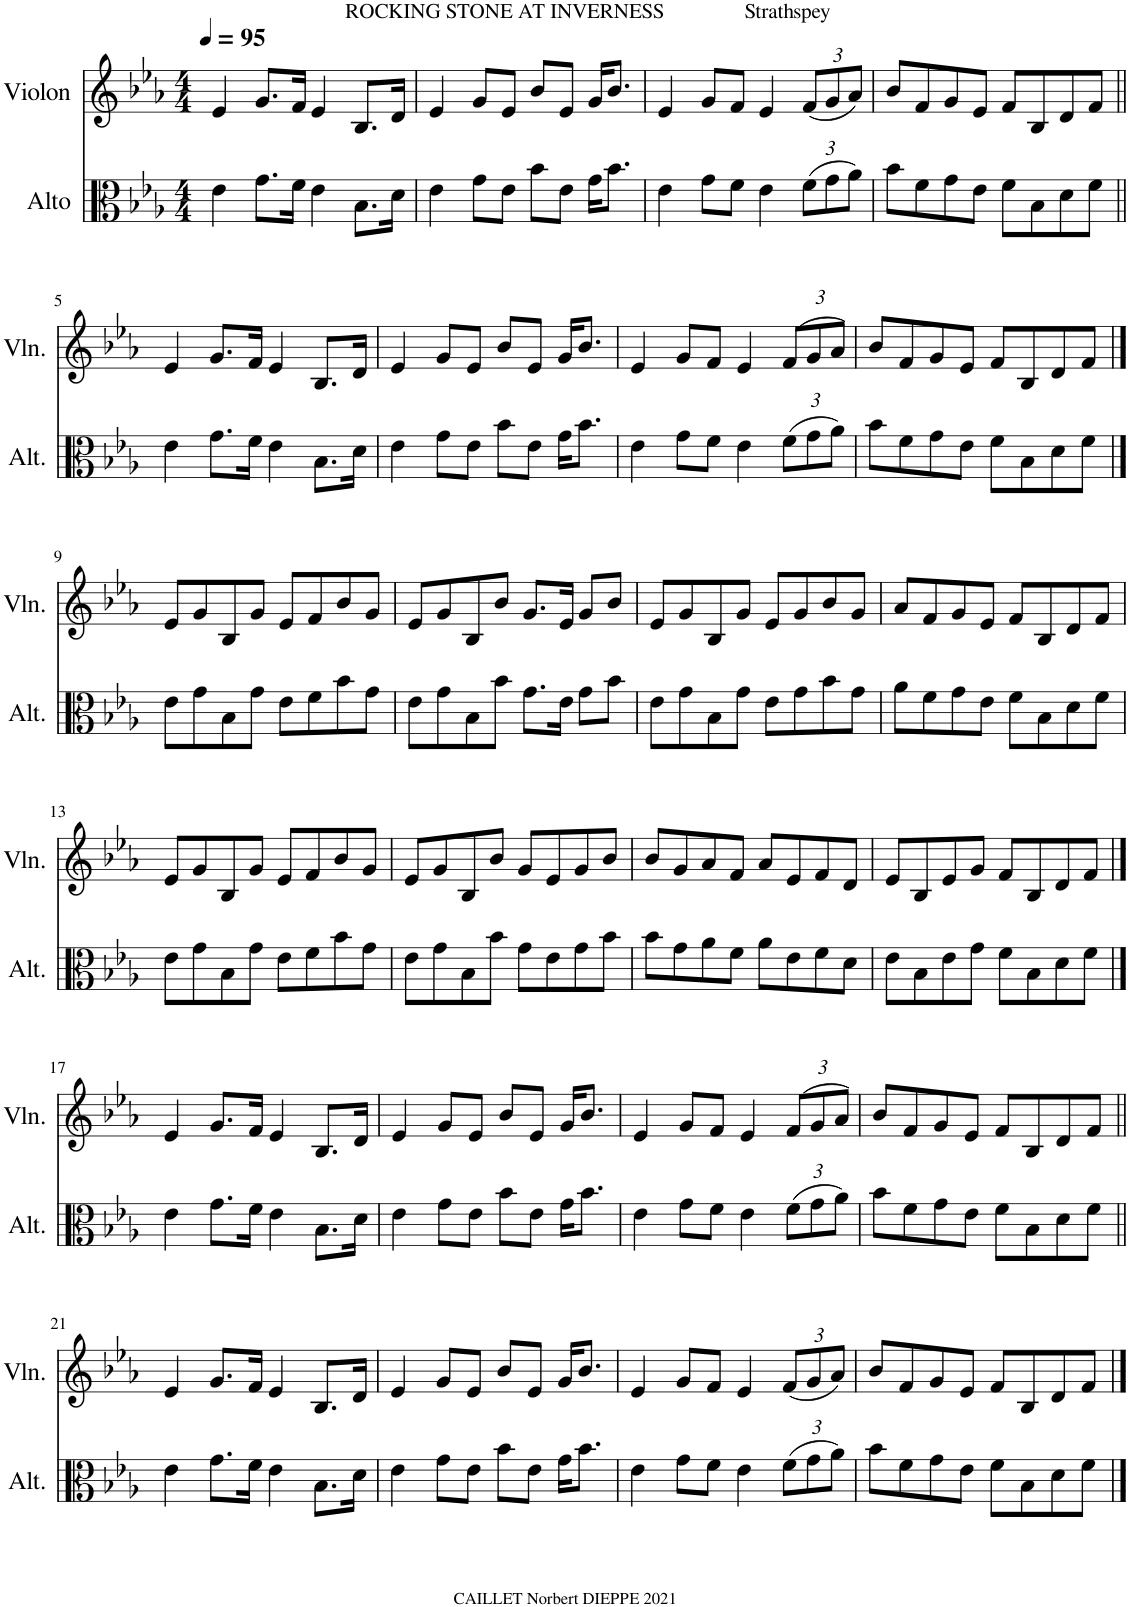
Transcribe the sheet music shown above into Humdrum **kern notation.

**kern	**kern
*part2	*part1
*staff2	*staff1
*I"Alto	*I"Violon
*I'Alt.	*I'Vln.
*clefC3	*clefG2
*k[b-e-a-]	*k[b-e-a-]
*M4/4	*M4/4
*MM95	*MM95
=1	=1
4e-\	4e-/
8.g\L	8.g/L
16f\Jk	16f/Jk
!	!LO:TX:a:t=ROCKING STONE AT INVERNESS
4e-\	4e-/
8.B-\L	8.B-/L
16d\Jk	16d/Jk
=2	=2
4e-\	4e-/
8g\L	8g/L
8e-\J	8e-/J
8b-\L	8b-/L
8e-\J	8e-/J
16g\KL	16g/KL
8.b-\J	8.b-/J
=3	=3
4e-\	4e-/
8g\L	8g/L
8f\J	8f/J
4e-\	4e-/
*Xbrackettup	*Xbrackettup
(12f\L	(12f/L
12g\	12g/
12a-\J)	12a-/J)
=4	=4
!	!LO:TX:a:t=Strathspey
8b-\L	8b-/L
8f\	8f/
8g\	8g/
8e-\J	8e-/J
8f\L	8f/L
8B-\	8B-/
8d\	8d/
8f\J	8f/J
!!LO:LB:g=z
=5||	=5||
4e-\	4e-/
8.g\L	8.g/L
16f\Jk	16f/Jk
4e-\	4e-/
8.B-\L	8.B-/L
16d\Jk	16d/Jk
=6	=6
4e-\	4e-/
8g\L	8g/L
8e-\J	8e-/J
8b-\L	8b-/L
8e-\J	8e-/J
16g\KL	16g/KL
8.b-\J	8.b-/J
=7	=7
4e-\	4e-/
8g\L	8g/L
8f\J	8f/J
4e-\	4e-/
(12f\L	(>12f/L
12g\	12g/
12a-\J)	12a-/J)
=8	=8
8b-\L	8b-/L
8f\	8f/
8g\	8g/
8e-\J	8e-/J
8f\L	8f/L
8B-\	8B-/
8d\	8d/
8f\J	8f/J
!!LO:LB:g=z
==9	==9
8e-\L	8e-/L
8g\	8g/
8B-\	8B-/
8g\J	8g/J
8e-\L	8e-/L
8f\	8f/
8b-\	8b-/
8g\J	8g/J
=10	=10
8e-\L	8e-/L
8g\	8g/
8B-\	8B-/
8b-\J	8b-/J
8.g\L	8.g/L
16e-\Jk	16e-/Jk
8g\L	8g/L
8b-\J	8b-/J
=11	=11
8e-\L	8e-/L
8g\	8g/
8B-\	8B-/
8g\J	8g/J
8e-\L	8e-/L
8g\	8g/
8b-\	8b-/
8g\J	8g/J
=12	=12
8a-\L	8a-/L
8f\	8f/
8g\	8g/
8e-\J	8e-/J
8f\L	8f/L
8B-\	8B-/
8d\	8d/
8f\J	8f/J
!!LO:LB:g=z
=13	=13
8e-\L	8e-/L
8g\	8g/
8B-\	8B-/
8g\J	8g/J
8e-\L	8e-/L
8f\	8f/
8b-\	8b-/
8g\J	8g/J
=14	=14
8e-\L	8e-/L
8g\	8g/
8B-\	8B-/
8b-\J	8b-/J
8g\L	8g/L
8e-\	8e-/
8g\	8g/
8b-\J	8b-/J
=15	=15
8b-\L	8b-/L
8g\	8g/
8a-\	8a-/
8f\J	8f/J
8a-\L	8a-/L
8e-\	8e-/
8f\	8f/
8d\J	8d/J
=16	=16
8e-\L	8e-/L
8B-\	8B-/
8e-\	8e-/
8g\J	8g/J
8f\L	8f/L
8B-\	8B-/
8d\	8d/
8f\J	8f/J
!!LO:LB:g=z
==17	==17
4e-\	4e-/
8.g\L	8.g/L
16f\Jk	16f/Jk
4e-\	4e-/
8.B-\L	8.B-/L
16d\Jk	16d/Jk
=18	=18
4e-\	4e-/
8g\L	8g/L
8e-\J	8e-/J
8b-\L	8b-/L
8e-\J	8e-/J
16g\KL	16g/KL
8.b-\J	8.b-/J
=19	=19
4e-\	4e-/
8g\L	8g/L
8f\J	8f/J
4e-\	4e-/
(12f\L	(>12f/L
12g\	12g/
12a-\J)	12a-/J)
=20	=20
8b-\L	8b-/L
8f\	8f/
8g\	8g/
8e-\J	8e-/J
8f\L	8f/L
8B-\	8B-/
8d\	8d/
8f\J	8f/J
!!LO:LB:g=z
=21||	=21||
4e-\	4e-/
8.g\L	8.g/L
16f\Jk	16f/Jk
4e-\	4e-/
8.B-\L	8.B-/L
16d\Jk	16d/Jk
=22	=22
4e-\	4e-/
8g\L	8g/L
8e-\J	8e-/J
8b-\L	8b-/L
8e-\J	8e-/J
16g\KL	16g/KL
8.b-\J	8.b-/J
=23	=23
4e-\	4e-/
8g\L	8g/L
8f\J	8f/J
4e-\	4e-/
(12f\L	(12f/L
12g\	12g/
12a-\J)	12a-/J)
=24	=24
8b-\L	8b-/L
8f\	8f/
8g\	8g/
8e-\J	8e-/J
8f\L	8f/L
8B-\	8B-/
8d\	8d/
8f\J	8f/J
==	==
*-	*-
